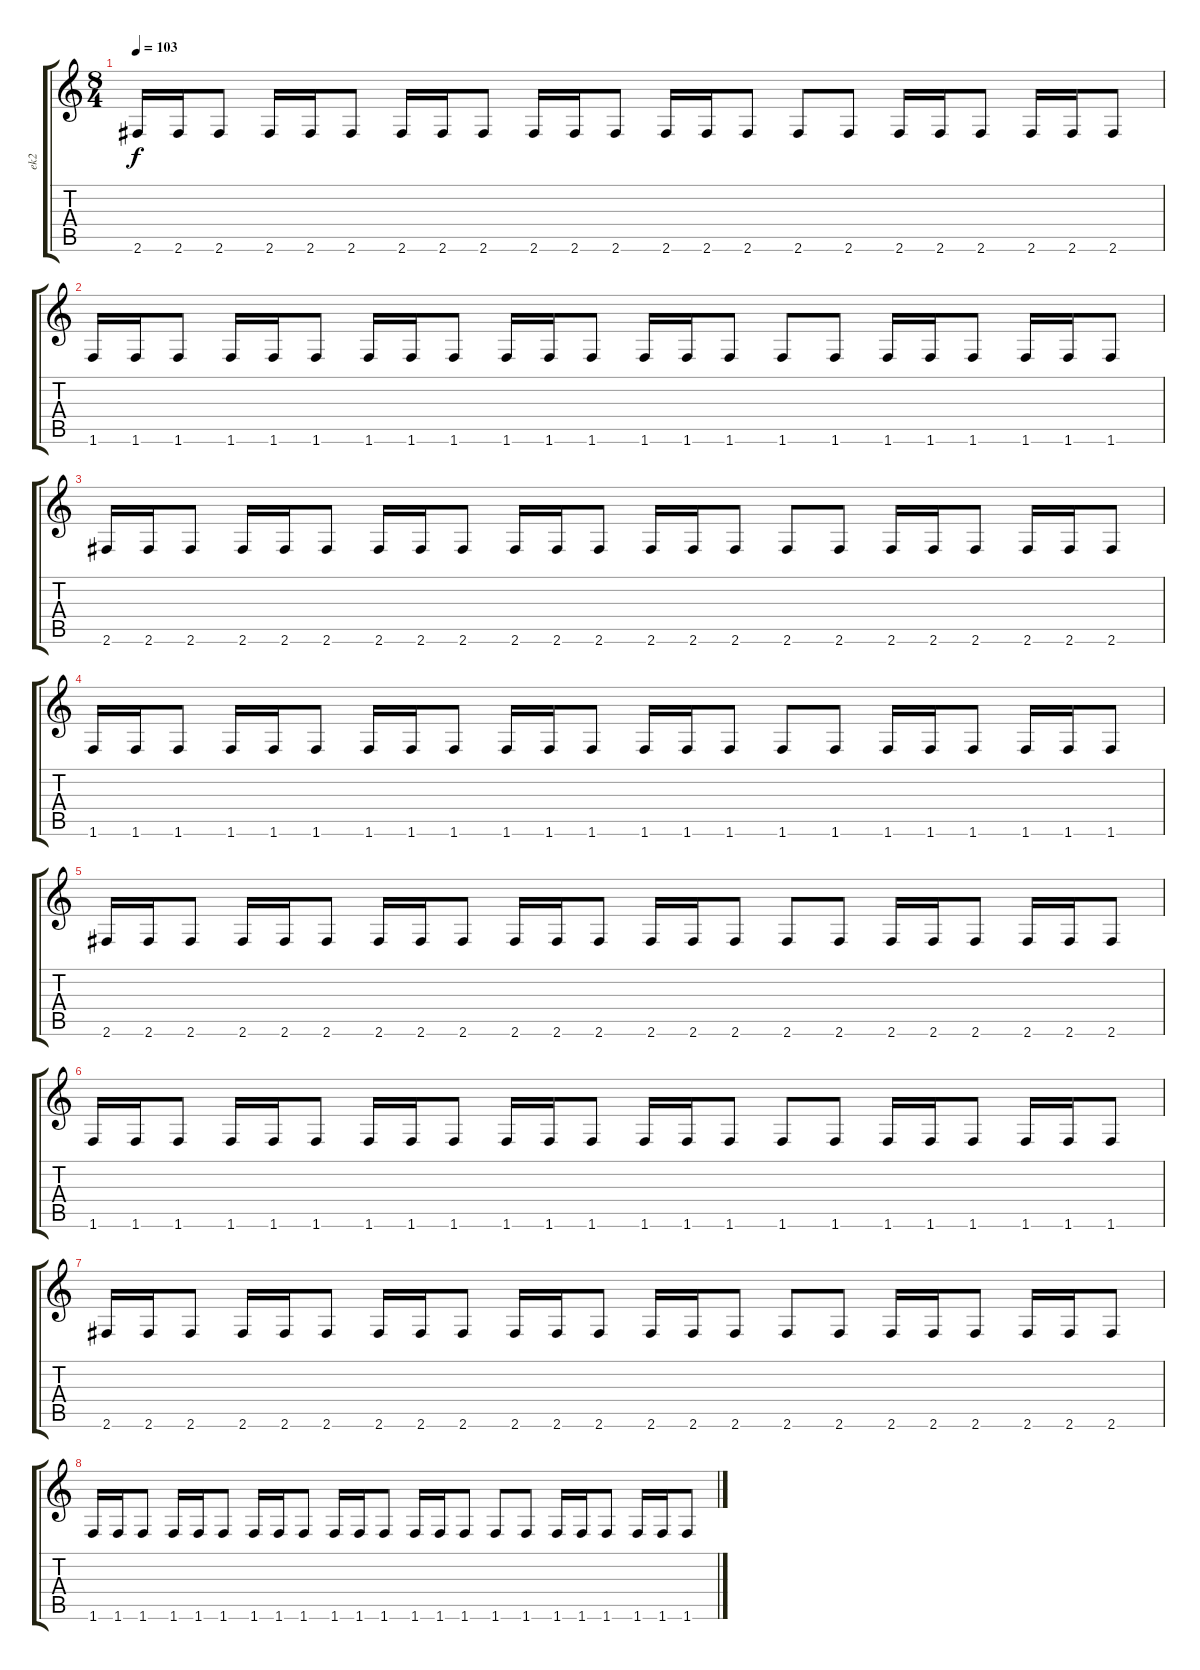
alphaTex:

\track ("ek2" "ek2") {instrument overdrivenguitar}
\staff {score tabs}
\tuning (E4 B3 G3 D3 A2 E2) {hide}
\ts (8 4)
\tempo 103
\clef g2
\ks c
2.6.16{dy f} 2.6.16 2.6.8 2.6.16 2.6.16 2.6.8 2.6.16 2.6.16 2.6.8 2.6.16 2.6.16 2.6.8 2.6.16 2.6.16 2.6.8 2.6.8 2.6.8 2.6.16 2.6.16 2.6.8 2.6.16 2.6.16 2.6.8 |
1.6.16 1.6.16 1.6.8 1.6.16 1.6.16 1.6.8 1.6.16 1.6.16 1.6.8 1.6.16 1.6.16 1.6.8 1.6.16 1.6.16 1.6.8 1.6.8 1.6.8 1.6.16 1.6.16 1.6.8 1.6.16 1.6.16 1.6.8 |
2.6.16 2.6.16 2.6.8 2.6.16 2.6.16 2.6.8 2.6.16 2.6.16 2.6.8 2.6.16 2.6.16 2.6.8 2.6.16 2.6.16 2.6.8 2.6.8 2.6.8 2.6.16 2.6.16 2.6.8 2.6.16 2.6.16 2.6.8 |
1.6.16 1.6.16 1.6.8 1.6.16 1.6.16 1.6.8 1.6.16 1.6.16 1.6.8 1.6.16 1.6.16 1.6.8 1.6.16 1.6.16 1.6.8 1.6.8 1.6.8 1.6.16 1.6.16 1.6.8 1.6.16 1.6.16 1.6.8 |
2.6.16 2.6.16 2.6.8 2.6.16 2.6.16 2.6.8 2.6.16 2.6.16 2.6.8 2.6.16 2.6.16 2.6.8 2.6.16 2.6.16 2.6.8 2.6.8 2.6.8 2.6.16 2.6.16 2.6.8 2.6.16 2.6.16 2.6.8 |
1.6.16 1.6.16 1.6.8 1.6.16 1.6.16 1.6.8 1.6.16 1.6.16 1.6.8 1.6.16 1.6.16 1.6.8 1.6.16 1.6.16 1.6.8 1.6.8 1.6.8 1.6.16 1.6.16 1.6.8 1.6.16 1.6.16 1.6.8 |
2.6.16 2.6.16 2.6.8 2.6.16 2.6.16 2.6.8 2.6.16 2.6.16 2.6.8 2.6.16 2.6.16 2.6.8 2.6.16 2.6.16 2.6.8 2.6.8 2.6.8 2.6.16 2.6.16 2.6.8 2.6.16 2.6.16 2.6.8 |
1.6.16 1.6.16 1.6.8 1.6.16 1.6.16 1.6.8 1.6.16 1.6.16 1.6.8 1.6.16 1.6.16 1.6.8 1.6.16 1.6.16 1.6.8 1.6.8 1.6.8 1.6.16 1.6.16 1.6.8 1.6.16 1.6.16 1.6.8
